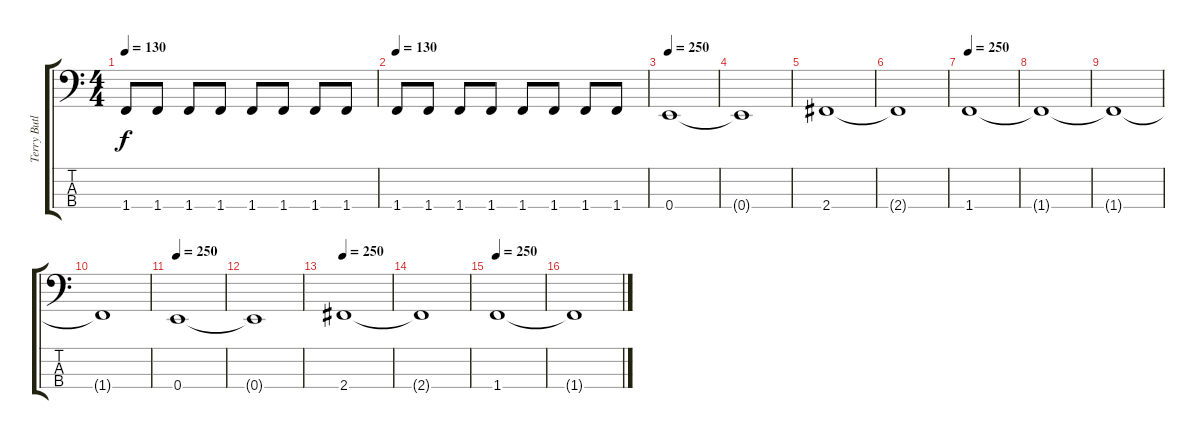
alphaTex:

\track ("Terry Butler" "Terry Butl") {instrument electricbasspick}
\staff {score tabs}
\tuning (G2 D2 A1 E1) {hide}
\ts (4 4)
\tempo 130
\clef f4
\ks c
1.4.8{dy f} 1.4.8 1.4.8 1.4.8 1.4.8 1.4.8 1.4.8 1.4.8 |
\tempo 130
1.4.8 1.4.8 1.4.8 1.4.8 1.4.8 1.4.8 1.4.8 1.4.8 |
\tempo 250
0.4.1 |
0.4{t}.1 |
2.4.1 |
2.4{t}.1 |
\tempo 250
1.4.1 |
1.4{t}.1 |
1.4{t}.1 |
1.4{t}.1 |
\tempo 250
0.4.1 |
0.4{t}.1 |
\tempo 250
2.4.1 |
2.4{t}.1 |
\tempo 250
1.4.1 |
1.4{t}.1
